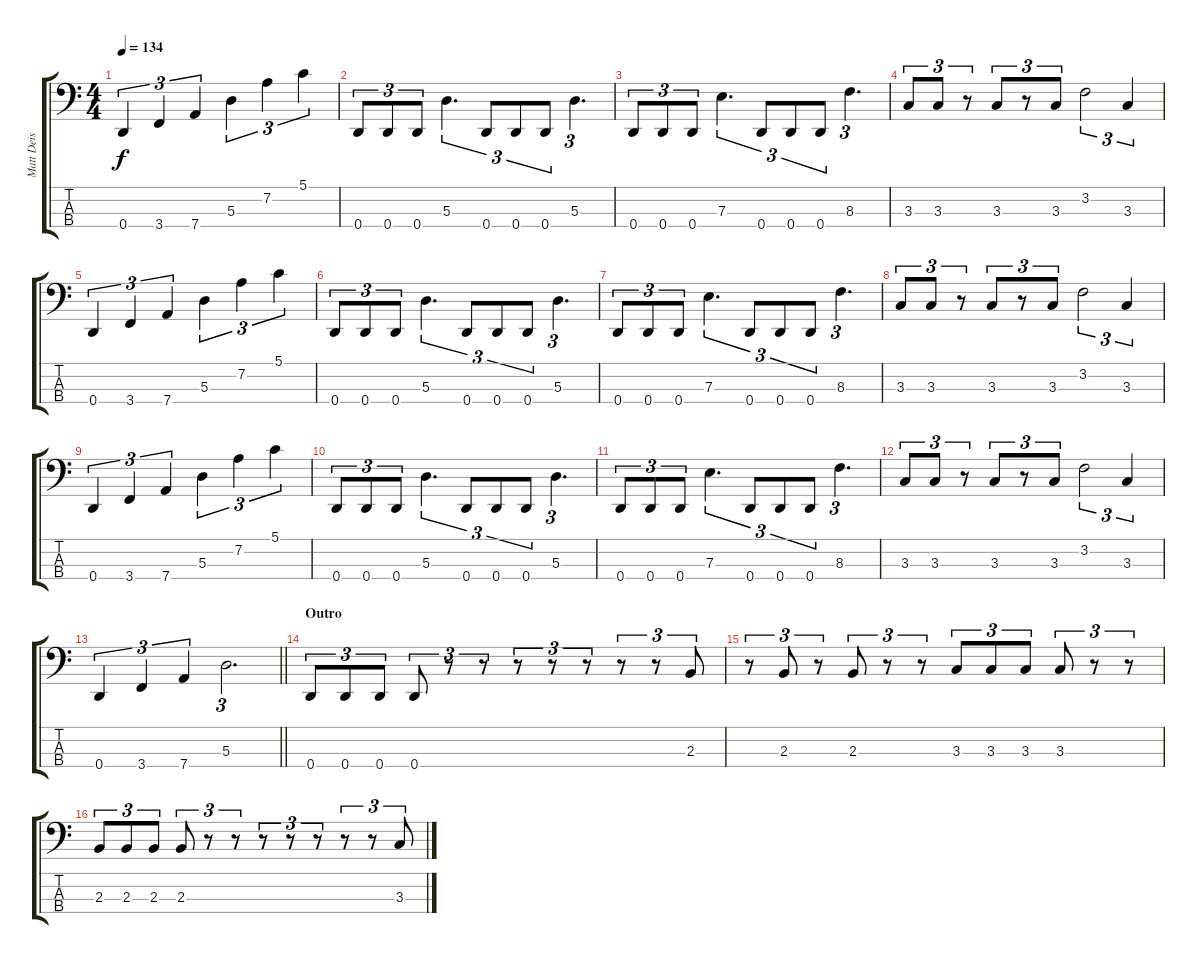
\track ("Matt Deis " "Matt Deis ") {instrument electricbassfinger}
\staff {score tabs}
\tuning (G2 D2 A1 D1) {hide}
\ts (4 4)
\tempo 134
\clef f4
\ks c
0.4.4{tu (3 2) dy f} 3.4.4{tu (3 2)} 7.4.4{tu (3 2)} 5.3.4{tu (3 2)} 7.2.4{tu (3 2)} 5.1.4{tu (3 2)} |
0.4.8{tu (3 2)} 0.4.8{tu (3 2)} 0.4.8{tu (3 2)} 5.3.4{d tu (3 2)} 0.4.8{tu (3 2)} 0.4.8{tu (3 2)} 0.4.8{tu (3 2)} 5.3.4{d tu (3 2)} |
0.4.8{tu (3 2)} 0.4.8{tu (3 2)} 0.4.8{tu (3 2)} 7.3.4{d tu (3 2)} 0.4.8{tu (3 2)} 0.4.8{tu (3 2)} 0.4.8{tu (3 2)} 8.3.4{d tu (3 2)} |
3.3.8{tu (3 2)} 3.3.8{tu (3 2)} r.8{tu (3 2)} 3.3.8{tu (3 2)} r.8{tu (3 2)} 3.3.8{tu (3 2)} 3.2.2{tu (3 2)} 3.3.4{tu (3 2)} |
0.4.4{tu (3 2)} 3.4.4{tu (3 2)} 7.4.4{tu (3 2)} 5.3.4{tu (3 2)} 7.2.4{tu (3 2)} 5.1.4{tu (3 2)} |
0.4.8{tu (3 2)} 0.4.8{tu (3 2)} 0.4.8{tu (3 2)} 5.3.4{d tu (3 2)} 0.4.8{tu (3 2)} 0.4.8{tu (3 2)} 0.4.8{tu (3 2)} 5.3.4{d tu (3 2)} |
0.4.8{tu (3 2)} 0.4.8{tu (3 2)} 0.4.8{tu (3 2)} 7.3.4{d tu (3 2)} 0.4.8{tu (3 2)} 0.4.8{tu (3 2)} 0.4.8{tu (3 2)} 8.3.4{d tu (3 2)} |
3.3.8{tu (3 2)} 3.3.8{tu (3 2)} r.8{tu (3 2)} 3.3.8{tu (3 2)} r.8{tu (3 2)} 3.3.8{tu (3 2)} 3.2.2{tu (3 2)} 3.3.4{tu (3 2)} |
0.4.4{tu (3 2)} 3.4.4{tu (3 2)} 7.4.4{tu (3 2)} 5.3.4{tu (3 2)} 7.2.4{tu (3 2)} 5.1.4{tu (3 2)} |
0.4.8{tu (3 2)} 0.4.8{tu (3 2)} 0.4.8{tu (3 2)} 5.3.4{d tu (3 2)} 0.4.8{tu (3 2)} 0.4.8{tu (3 2)} 0.4.8{tu (3 2)} 5.3.4{d tu (3 2)} |
0.4.8{tu (3 2)} 0.4.8{tu (3 2)} 0.4.8{tu (3 2)} 7.3.4{d tu (3 2)} 0.4.8{tu (3 2)} 0.4.8{tu (3 2)} 0.4.8{tu (3 2)} 8.3.4{d tu (3 2)} |
3.3.8{tu (3 2)} 3.3.8{tu (3 2)} r.8{tu (3 2)} 3.3.8{tu (3 2)} r.8{tu (3 2)} 3.3.8{tu (3 2)} 3.2.2{tu (3 2)} 3.3.4{tu (3 2)} |
\barLineRight lightlight
0.4.4{tu (3 2)} 3.4.4{tu (3 2)} 7.4.4{tu (3 2)} 5.3.2{d tu (3 2)} |
\section ("" "Outro")
0.4.8{tu (3 2) volume 4} 0.4.8{tu (3 2)} 0.4.8{tu (3 2)} 0.4.8{tu (3 2)} r.8{tu (3 2)} r.8{tu (3 2)} r.8{tu (3 2)} r.8{tu (3 2)} r.8{tu (3 2)} r.8{tu (3 2)} r.8{tu (3 2)} 2.3.8{tu (3 2)} |
r.8{tu (3 2)} 2.3.8{tu (3 2)} r.8{tu (3 2)} 2.3.8{tu (3 2)} r.8{tu (3 2)} r.8{tu (3 2)} 3.3.8{tu (3 2)} 3.3.8{tu (3 2)} 3.3.8{tu (3 2)} 3.3.8{tu (3 2)} r.8{tu (3 2)} r.8{tu (3 2)} |
2.3.8{tu (3 2)} 2.3.8{tu (3 2)} 2.3.8{tu (3 2)} 2.3.8{tu (3 2)} r.8{tu (3 2)} r.8{tu (3 2)} r.8{tu (3 2)} r.8{tu (3 2)} r.8{tu (3 2)} r.8{tu (3 2)} r.8{tu (3 2)} 3.3.8{tu (3 2)}
